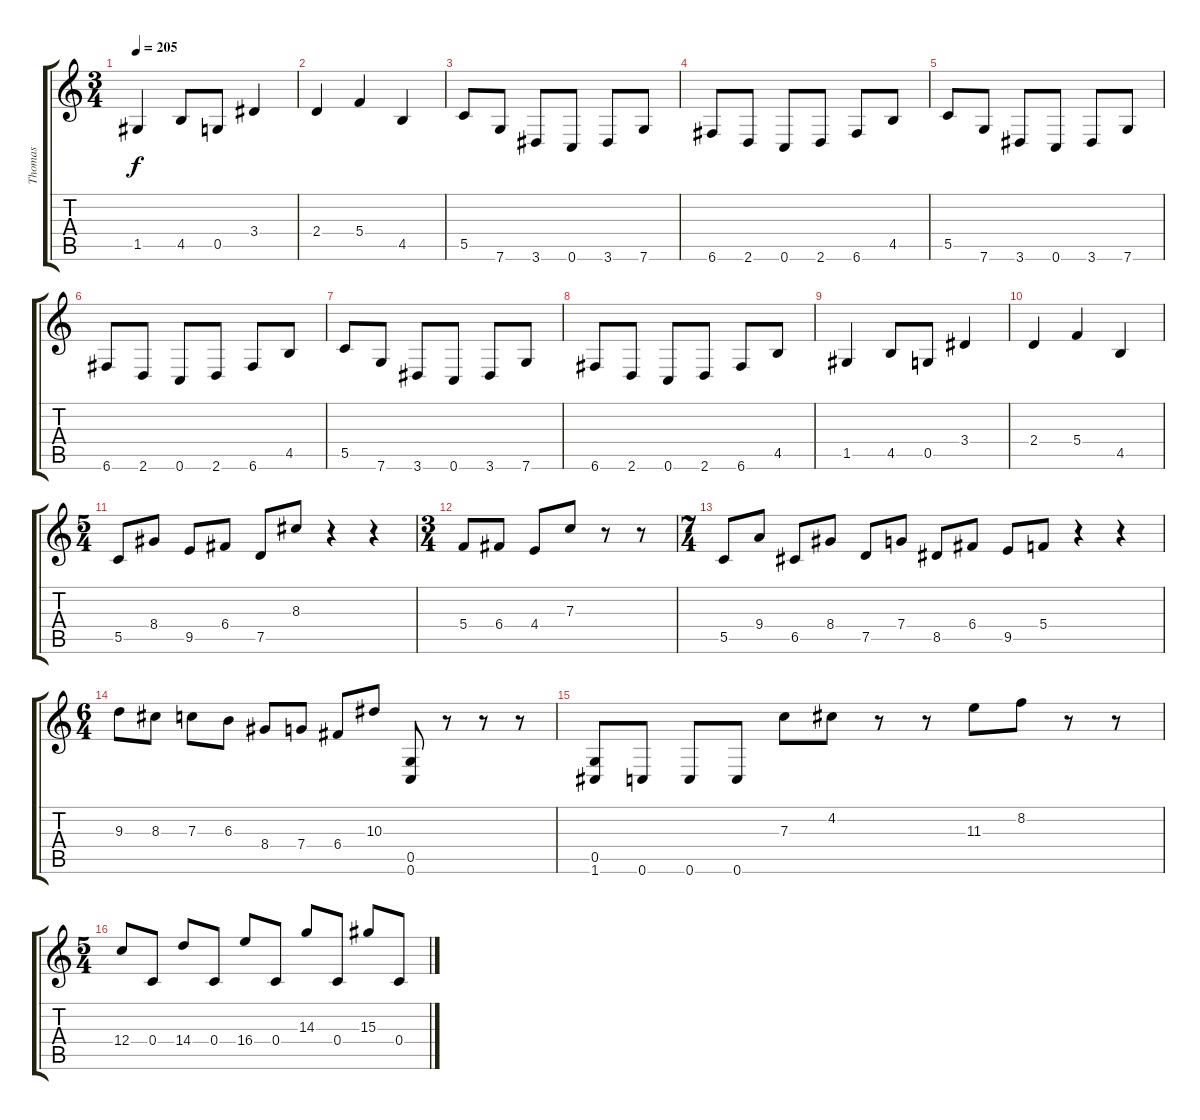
\track ("Thomas" "Thomas") {instrument overdrivenguitar}
\staff {score tabs}
\tuning (D4 A3 F3 C3 G2 C2) {hide}
\ts (3 4)
\tempo 205
\clef g2
\ks c
1.5.4{dy f} 4.5.8 0.5.8 3.4.4 |
2.4.4 5.4.4 4.5.4 |
5.5.8 7.6.8 3.6.8 0.6.8 3.6.8 7.6.8 |
6.6.8 2.6.8 0.6.8 2.6.8 6.6.8 4.5.8 |
5.5.8 7.6.8 3.6.8 0.6.8 3.6.8 7.6.8 |
6.6.8 2.6.8 0.6.8 2.6.8 6.6.8 4.5.8 |
5.5.8 7.6.8 3.6.8 0.6.8 3.6.8 7.6.8 |
6.6.8 2.6.8 0.6.8 2.6.8 6.6.8 4.5.8 |
1.5.4 4.5.8 0.5.8 3.4.4 |
2.4.4 5.4.4 4.5.4 |
\ts (5 4)
5.5.8 8.4.8 9.5.8 6.4.8 7.5.8 8.3.8 r.4 r.4 |
\ts (3 4)
5.4.8 6.4.8 4.4.8 7.3.8 r.8 r.8 |
\ts (7 4)
5.5.8 9.4.8 6.5.8 8.4.8 7.5.8 7.4.8 8.5.8 6.4.8 9.5.8 5.4.8 r.4 r.4 |
\ts (6 4)
9.3.8 8.3.8 7.3.8 6.3.8 8.4.8 7.4.8 6.4.8 10.3.8 (0.5 0.6).8 r.8 r.8 r.8 |
(0.5 1.6).8 0.6.8 0.6.8 0.6.8 7.3.8 4.2.8 r.8 r.8 11.3.8 8.2.8 r.8 r.8 |
\ts (5 4)
12.4.8 0.4.8 14.4.8 0.4.8 16.4.8 0.4.8 14.3.8 0.4.8 15.3.8 0.4.8
